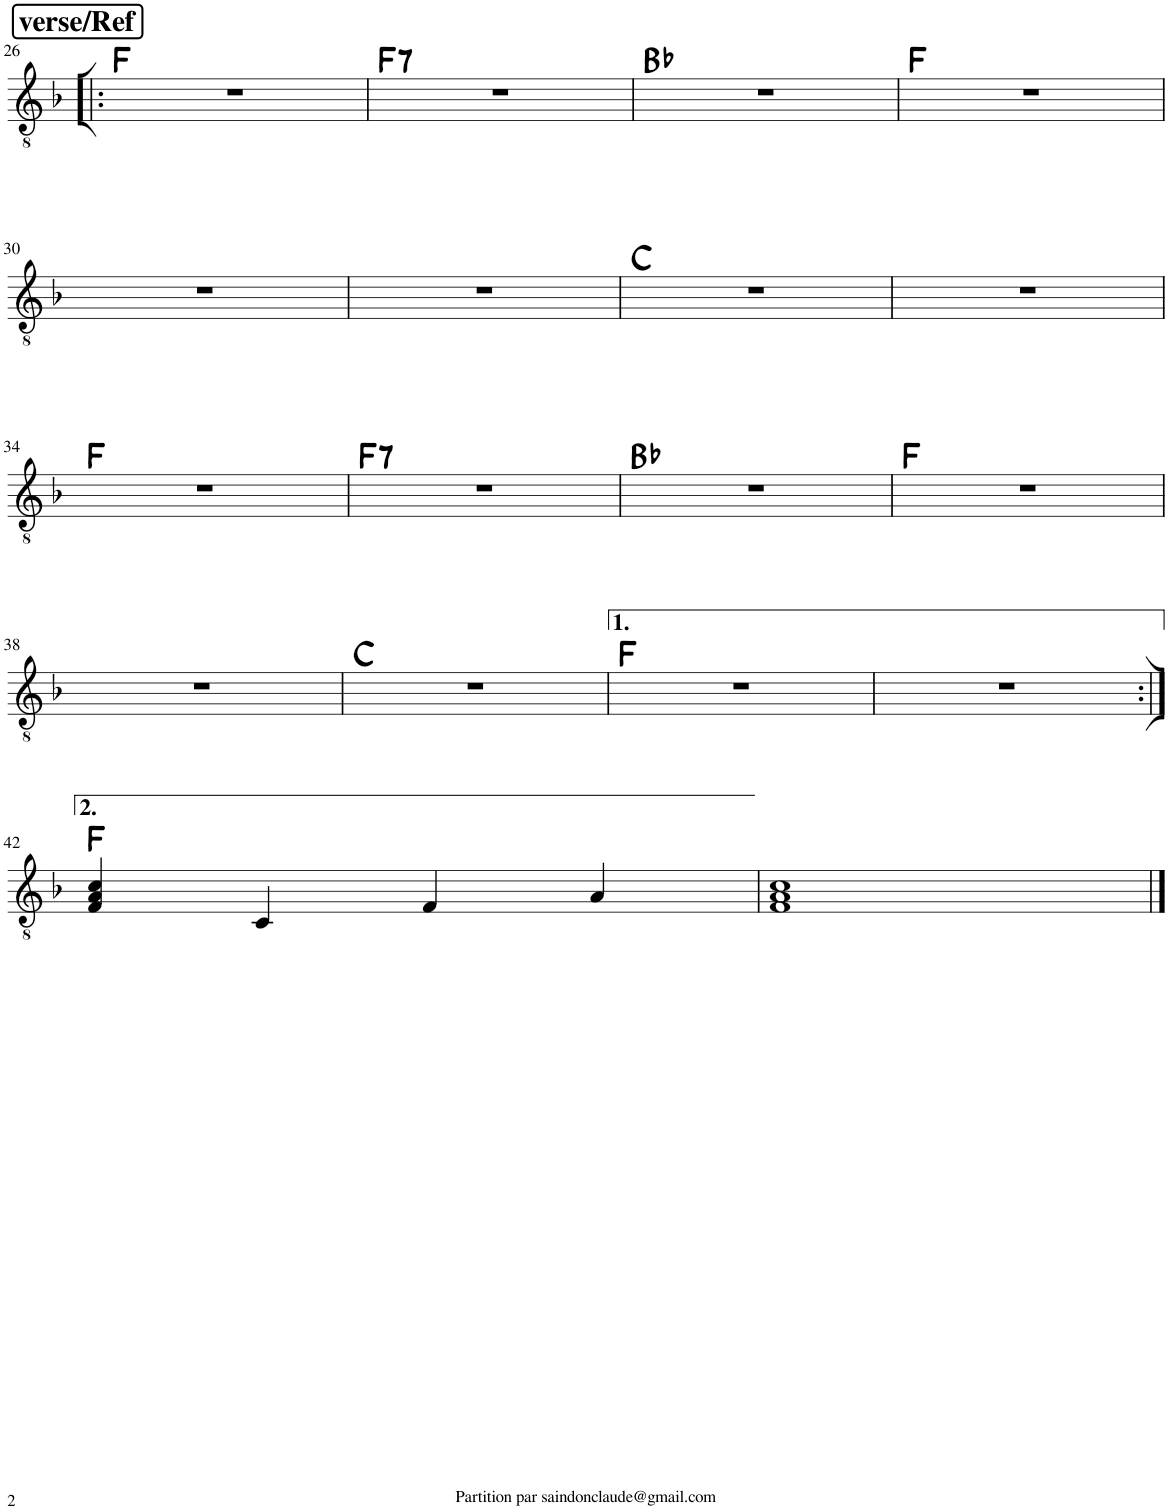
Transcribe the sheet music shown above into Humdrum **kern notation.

**kern	**harte
*part1	*part1
*staff1	*
*I"Classical Guitar	*
*I'Guit.	*
!!LO:PB:g=z
*clefGv2	*
*k[b-]	*
*M4/4	*
!!LO:REH:place=s1:a:B:rj:fs=14:t=verse/Ref
=26!|:	=26!|:
1r	F:maj
=27	=27
!	!LO:H:kt=7
1r	F:7
=28	=28
1r	Bb:maj
=29	=29
1r	F:maj
!!LO:LB:g=z
=30	=30
1r	.
=31	=31
1r	.
=32	=32
1r	C:maj
=33	=33
1r	.
!!LO:LB:g=z
=34	=34
1r	F:maj
=35	=35
!	!LO:H:kt=7
1r	F:7
=36	=36
1r	Bb:maj
=37	=37
1r	F:maj
!!LO:LB:g=z
=38	=38
1r	.
=39	=39
1r	C:maj
=40	=40
1r	F:maj
=41	=41
1r	.
!!LO:LB:g=z
=42:|!	=42:|!
4F/ 4A/ 4c/	F:maj
4C/	.
4F/	.
4A/	.
=43	=43
1F 1A 1c	.
==	==
*-	*-
